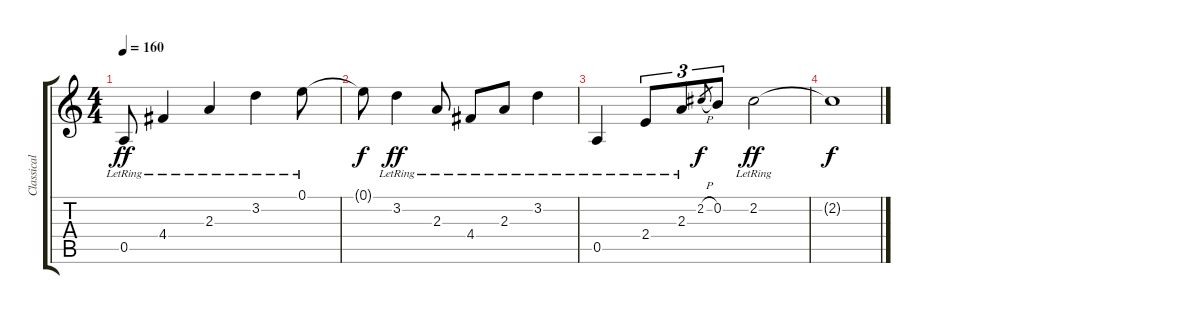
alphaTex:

\track ("Classical Guitar" "Classical ") {instrument acousticguitarnylon}
\staff {score tabs}
\tuning (E4 B3 G3 D3 A2 E2) {hide}
\ts (4 4)
\tempo 160
\clef g2
\ks c
0.5{lr}.8{dy ff} 4.4{lr}.4 2.3{lr}.4 3.2{lr}.4 0.1{lr}.8 |
0.1{t}.8{dy f} 3.2{lr}.4{dy ff} 2.3{lr}.8 4.4{lr}.8 2.3{lr}.8 3.2{lr}.4 |
0.5{lr}.4 2.4{lr}.8{tu (3 2)} 2.3{lr}.8{tu (3 2)} 2.2{h}.8{gr dy f} 0.2.8{tu (3 2)} 2.2{lr}.2{dy ff} |
2.2{t}.1{dy f}
